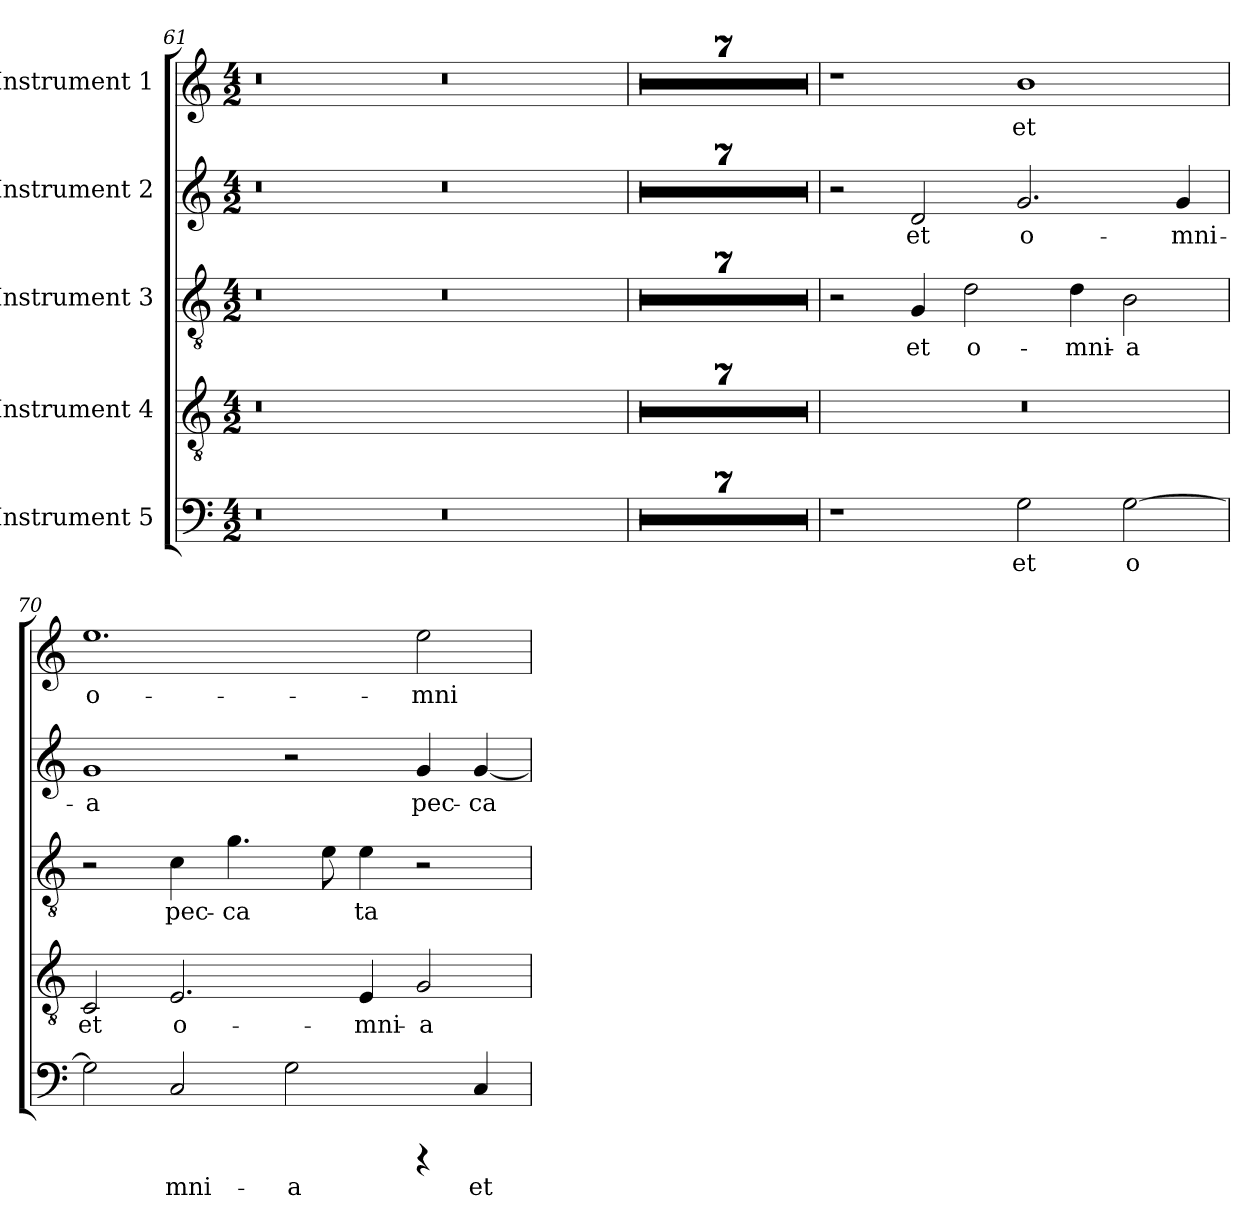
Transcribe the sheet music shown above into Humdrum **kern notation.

**kern	**text	**kern	**text	**kern	**text	**kern	**text	**kern	**text
*part5	*part5	*part4	*part4	*part3	*part3	*part2	*part2	*part1	*part1
*staff5	*staff5	*staff4	*staff4	*staff3	*staff3	*staff2	*staff2	*staff1	*staff1
*I"Instrument 5	*	*I"Instrument 4	*	*I"Instrument 3	*	*I"Instrument 2	*	*I"Instrument 1	*
*clefF4	*	*clefGv2	*	*clefGv2	*	*clefG2	*	*clefG2	*
*k[]	*	*k[]	*	*k[]	*	*k[]	*	*k[]	*
*C:	*	*C:	*	*C:	*	*C:	*	*C:	*
*M4/2	*	*M4/2	*	*M4/2	*	*M4/2	*	*M4/2	*
=61	=61	=61	=61	=61	=61	=61	=61	=61	=61
0r	.	0r	.	0r	.	0r	.	0r	.
0r	.	0ryy	.	0r	.	0r	.	0r	.
=62	=62	=62	=62	=62	=62	=62	=62	=62	=62
0r	.	0r	.	0r	.	0r	.	0r	.
=63	=63	=63	=63	=63	=63	=63	=63	=63	=63
0r	.	0r	.	0r	.	0r	.	0r	.
=64	=64	=64	=64	=64	=64	=64	=64	=64	=64
0r	.	0r	.	0r	.	0r	.	0r	.
=65	=65	=65	=65	=65	=65	=65	=65	=65	=65
0r	.	0r	.	0r	.	0r	.	0r	.
=66	=66	=66	=66	=66	=66	=66	=66	=66	=66
0r	.	0r	.	0r	.	0r	.	0r	.
=67	=67	=67	=67	=67	=67	=67	=67	=67	=67
0r	.	0r	.	0r	.	0r	.	0r	.
=68	=68	=68	=68	=68	=68	=68	=68	=68	=68
0r	.	0r	.	0r	.	0r	.	0r	.
!!LO:PB:g=z
=69	=69	=69	=69	=69	=69	=69	=69	=69	=69
1r	.	0r	.	2r	.	2r	.	1r	.
!	!	!	!	!	!LO:LY:b:cj	!	!LO:LY:b:cj	!	!
.	.	.	.	4G/	et	2d/	et	.	.
!	!	!	!	!	!LO:LY:b:cj	!	!	!	!
.	.	.	.	2d\	o-	.	.	.	.
!	!LO:LY:b:cj	!	!	!	!	!	!LO:LY:b:cj	!	!LO:LY:b:cj
2G\	et	.	.	.	.	2.g/	o-	1b	et
!	!	!	!	!	!LO:LY:b:cj	!	!	!	!
.	.	.	.	4d\	-mni-	.	.	.	.
!	!LO:LY:b:cj	!	!	!	!LO:LY:b:cj	!	!	!	!
[>2G\	o-	.	.	2B\	-a	.	.	.	.
!	!	!	!	!	!	!	!LO:LY:b:cj	!	!
.	.	.	.	.	.	4g/	-mni-	.	.
=70	=70	=70	=70	=70	=70	=70	=70	=70	=70
!	!LO:LY:b:cj	!	!LO:LY:b:cj	!	!	!	!LO:LY:b:cj	!	!LO:LY:b:cj
2G\]	--	2C/	et	2r	.	1g	-a	1.ee	o-
!	!LO:LY:b:cj	!	!LO:LY:b:cj	!	!LO:LY:b:cj	!	!	!	!
2C/	-mni-	2.E/	o-	4c\	pec-	.	.	.	.
!	!	!	!	!	!LO:LY:b:cj	!	!	!	!
.	.	.	.	4.g\	-ca-	.	.	.	.
!	!LO:LY:b:cj	!	!	!	!	!	!	!	!
2G\	-a	.	.	.	.	2r	.	.	.
!	!	!	!	!	!LO:LY:b:cj	!	!	!	!
.	.	.	.	8e\	--	.	.	.	.
!	!	!	!LO:LY:b:cj	!	!LO:LY:b:cj	!	!	!	!
.	.	4E/	-mni-	4e\	-ta	.	.	.	.
!	!	!	!LO:LY:b:cj	!	!	!	!LO:LY:b:cj	!	!LO:LY:b:cj
4rCCC	.	2G/	-a	2r	.	4g/	pec-	2ee\	-mni-
!	!LO:LY:b:cj	!	!	!	!	!	!LO:LY:b:cj	!	!
4C/	et	.	.	.	.	[<4g/	-ca-	.	.
=	=	=	=	=	=	=	=	=	=
*-	*-	*-	*-	*-	*-	*-	*-	*-	*-
